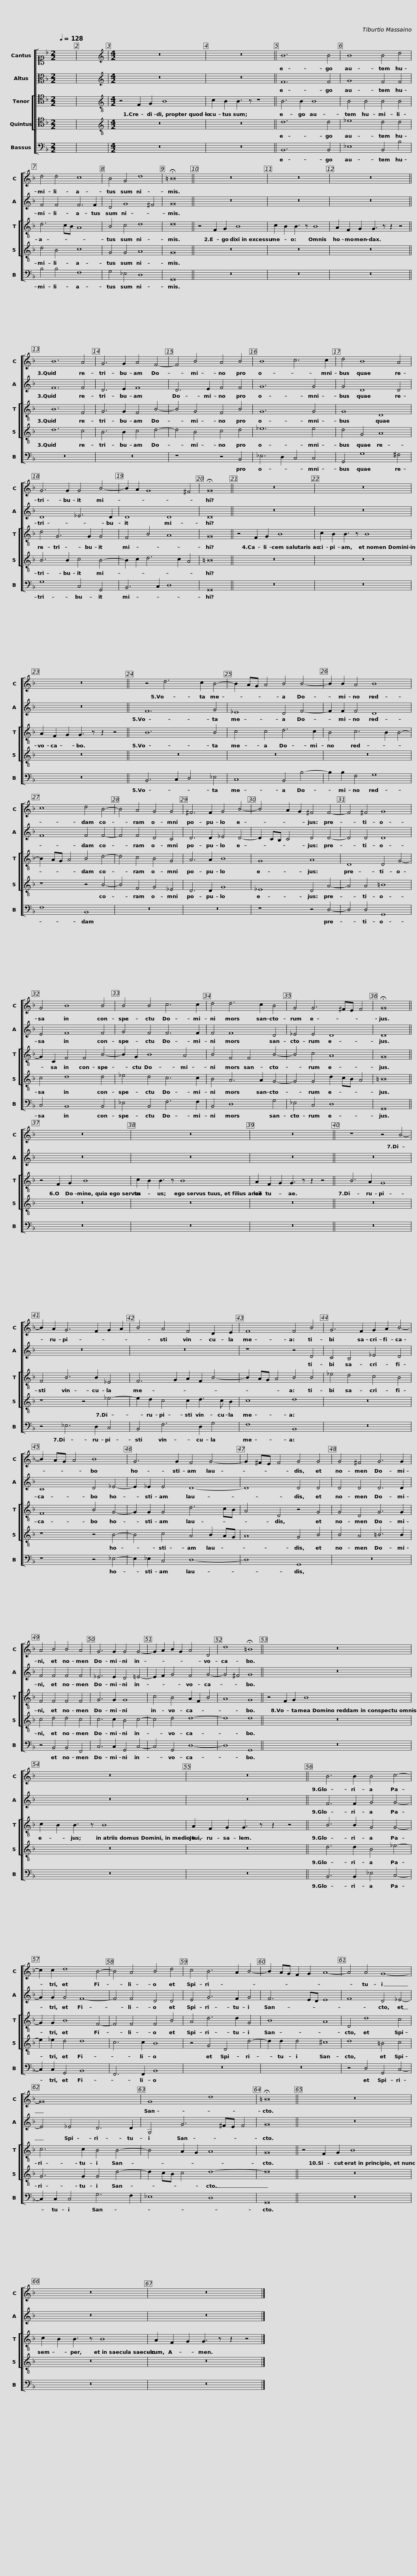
X:1
%%score [ 1 2 [ 3 4 ] 5 ]
L:1/8
Q:1/4=128
M:2/2
I:linebreak $
K:F
V:1 alto1
V:2 alto
V:3 tenor
V:4 tenor
V:5 bass
V:1
 x8 | x8 |[M:4/2][K:treble] z16 | z16 || B12 B4 | %5
 B8 B4 d4 |$ d4 d4 c8 | B4 G4 d8 | !fermata!=B16 || z16 | %10
 z16 | z16 ||$ B12 A4 | G6 G2 A4 F4- | F4 B4 A4 B4 | %15
 B8 c6 c2 | d4 B8 A4 | G6 G2 G4 B4- |$ B2 A2 G8 ^F4 | !fermata!G16 || %20
 z16 | z16 | z16 ||$ z4 d6 c2 B4- |$ B2 AG A4 B4 B4- | %25
 B2 B2 A4 B8 | c8 d4 B4- | B4 A4 G4 G4 | ^F6 F2 G4 B4- | B4 A2 G2 ^F4 F4- |$ %30
 F4 ^F4 G8 | G4 B8 B4 | B4 B4 c6 c2 | d4 d6 c2 B4 | G4 G6 ^FE F4 | %35
 !fermata!G16 ||$ z16 | z16 | z16 ||$ z8 z4 B4- | %40
 B2 A2 G6 F2 G2 A2 | B4 A4 F4 D2 E2 | F8 F4 B4 | G6 F2 G2 A2 B4- | B2 AG A4 B8 |$ %45
 G6 G2 F4 G4- | G2 ^FE F4 G4 G4 | G4 ^F4 G6 G2 | A4 B4 B4 A4 | G6 G2 G4 G4- | %50
 G2 A2 B2 G2 A4 D4 | d8 !fermata!=B8 ||$ z16 | z16 |$ z16 ||$ %55
 B6 B2 B4 c4- | c2 c2 d8 B4- | B4 A4 B4 d4 | c4 B6 A2 B4- | B2 AG F2 G2 A8- | %60
 A4 A4 G8- | G16 |$ G8 d8 | !fermata!=B16 || z16 | %65
 z16 |$ z16 |] %67
V:2
 x8 | x8 |[M:4/2][K:treble] z16 | z16 || F12 F4 | %5
 G8 F4 F4 |$ F4 F4 F6 F2 | D4 G8 ^F4 | G16 || z16 | %10
 z16 | z16 ||$ F12 F4 | D6 E2 F8 | D6 E2 F4 F4 | %15
 G12 G4 | G4 D8 D4 | D8 _E6 D2 |$ D8 D8 | D16 || %20
 z16 | z16 | z16 ||$ F12 G4 |$ _E8 D4 F4- | %25
 F2 F2 F4 D8 | F8 F4 F4- | F4 F4 D4 C4 | D6 D2 _E4 D4- | D2 CB, C4 D4 D4- |$ %30
 D4 D4 D8 | E4 F8 F4 | G4 F4 F6 F2 | F4 F8 D4 | _E4 E4 D8 | %35
 D16 ||$ z16 | z16 | z16 ||$ z16 | %40
 z16 | z16 | z8 z4 D4 | C4 B,4 _E4 D4 | C8 D4 _E4- |$ %45
 E2 _E2 E4 D8- | D8 D4 D4 | D4 D4 D6 D2 | F4 F4 F4 F4 | _E6 E2 D4 =E4- | %50
 E2 F2 G4 F4 G4- | G4 ^F4 G8 ||$ z16 | z16 |$ z16 ||$ %55
 F6 F2 G4 G4- | G2 G2 G4 F8- | F4 F4 D4 D4 | E4 G6 F2 G4 | F6 ED E8 | %60
 F8 D4 _E4- | E4 _E4 D6 D2 |$ G,4 G6 ^FE F4 | G16 || z16 | %65
 z16 |$ z16 |] %67
V:3
 x8 | x8 |[M:4/2][K:treble-8] z4 F2 G2 B8 | c2 B2 B3 z z8 || B6 B2 B8 | %5
 B4 B4 B4 B4 |$ d6 cB A8 | B4 c4 d8 | d16 || z4 F2 G2 B8 | %10
 c2 B2 B3 z B8 | A2 F2 G2 G3 z z2 z4 ||$ B12 F4 | G6 G2 F4 B4- | B4 G4 F4 B4 | %15
 G12 G4 | G8 D8 | d4 G6 G2 G4 |$ F4 B4 A8 | G16 || %20
 z4 F2 G2 B8 | c2 B2 B3 z B8 | A2 F2 G2 G3 z z2 z4 ||$ B12 B4 |$ c4 c4 d6 c2 | %25
 B4 c6 B2 B4- | B2 AG A4 B4 d4- | d4 c4 B4 G4 | A6 A2 B8 | G8 A8 |$ %30
 D8 D4 G4- | G2 C2 F4 F4 B4- | B2 G2 B8 A4 | B4 F4 F4 B4- | B4 c4 A8 | %35
 G16 ||$ z4 F2 G2 B8 | c2 B2 B3 z B8 | A2 F2 G2 G3 z z2 z4 ||$ B6 A2 G8 | %40
 F4 B6 B2 _E4 | F6 G2 A2 F2 B4- | B2 AG A4 B4 B4 | _e4 d4 c4 B4 | F8 B4 G4- |$ %45
 G2 G2 G4 d6 cB | A4 D4 z4 G4 | G4 D4 G6 G2 | F4 F4 F4 F4 | G6 G2 G8 | %50
 c4 B4 A2 F2 B4 | A8 G8 ||$ z4 F2 G2 B8 | c2 B2 B3 z B8 |$ A2 F2 G2 G3 z z2 z4 ||$ %55
 B6 B2 G4 G4- | G2 G2 B8 F4- | F4 F4 F4 B4 | A4 d6 d2 G4 | B8 A8 | %60
 D4 d8 c4 | c6 c2 B4 B4- |$ B4 A2 G2 A8 | G16 || z4 F2 G2 B8 | %65
 c2 B2 B3 z B8 |$ A2 F2 G2 G3 z z2 z4 |] %67
V:4
 x8 | x8 |[M:4/2][K:treble-8] z16 | z16 || d12 d4 | %5
 _e8 d4 d4 |$ d4 B4 c8 | G4 G4 A8 | G16 || z16 | %10
 z16 | z16 ||$ d12 c4 | B6 B2 c4 d4- | d4 B4 c4 d4 | %15
 _e12 e4 | d4 G4 A8 | B6 B2 c4 B4- |$ B2 c2 d6 c2 A4 | =B16 || %20
 z16 | z16 | z16 ||$ z16 |$ z16 | %25
 z16 | z8 z4 B4- | B4 F4 G4 _E4 | D6 D2 G8 | _E8 D4 A4- |$ %30
 A4 A4 =B8 | c4 d8 d4 | _e4 d4 c6 c2 | B4 A6 A2 G4- | G4 G4 d2 cB A4 | %35
 =B16 ||$ z16 | z16 | z16 ||$ z16 | %40
 z8 z4 _e4- | e2 d2 c4 c2 d3 c B2 | c8 d8 | z16 | z8 z4 B4- |$ %45
 B4 c4 A4 B2 AG | A8 G4 B4 | B4 A4 =B6 B2 | c4 d4 d4 c4 | c6 c2 B4 c4- | %50
 c4 d4 d8- | d8 d8 ||$ z16 | z16 |$ z16 ||$ %55
 d6 d2 B4 _e4- | e2 _e2 d4 d8 | c6 c2 B8 | z4 G4 D4 d4- | d2 d2 d4 ^c8 | %60
 d8 =B4 c4 | G6 G2 G4 d4- |$ d2 cB c4 d8- | d16 || z16 | %65
 z16 |$ z16 |] %67
V:5
 x8 | x8 |[M:4/2] z16 | z16 || B,,12 B,,4 | %5
 _E,8 B,,4 B,4 |$ B,4 B,4 F,8 | G,4 _E,4 D,8 | G,,16 || z16 | %10
 z16 | z16 ||$ z16 | z16 | z8 z4 B,,4 | %15
 _E,6 D,2 C,4 C,4 | G,,4 G,8 ^F,4 | G,8 C,4 G,,4 |$ B,,6 C,2 D,8 | G,,16 || %20
 z16 | z16 | z16 ||$ B,,6 C,2 D,4 _E,4 |$ C,8 B,,4 B,4- | %25
 B,2 B,2 F,4 G,8 | F,8 B,,8 | z16 | z16 | z8 z4 D,4- |$ %30
 D,4 D,4 G,,8 | C,4 B,,8 B,,4 | _E,4 B,,4 F,6 F,2 | B,,4 D,8 G,4 | _E,4 C,4 D,8 | %35
 G,,16 ||$ z16 | z16 | z16 ||$ z16 | %40
 z4 _E,6 D,2 C,4 | B,,4 F,6 D,2 G,4 | F,8 B,,8 | z16 | z8 z4 _E,4- |$ %45
 E,2 _E,2 C,4 D,8- | D,8 G,,8 | z16 | z4 B,,4 B,,4 F,,4 | C,6 C,2 G,,4 C,4- | %50
 C,4 G,,4 D,8- | D,8 G,,8 ||$ z16 | z16 |$ z16 ||$ %55
 B,,6 B,,2 _E,4 C,4- | C,2 C,2 G,,4 B,,8 | F,,6 F,,2 B,,8 | z16 | z16 | %60
 z4 D,4 G,,4 C,4- | C,2 C,2 C,4 G,6 F,2 |$ _E,8 D,8 | G,,16 || z16 | %65
 z16 |$ z16 |] %67
